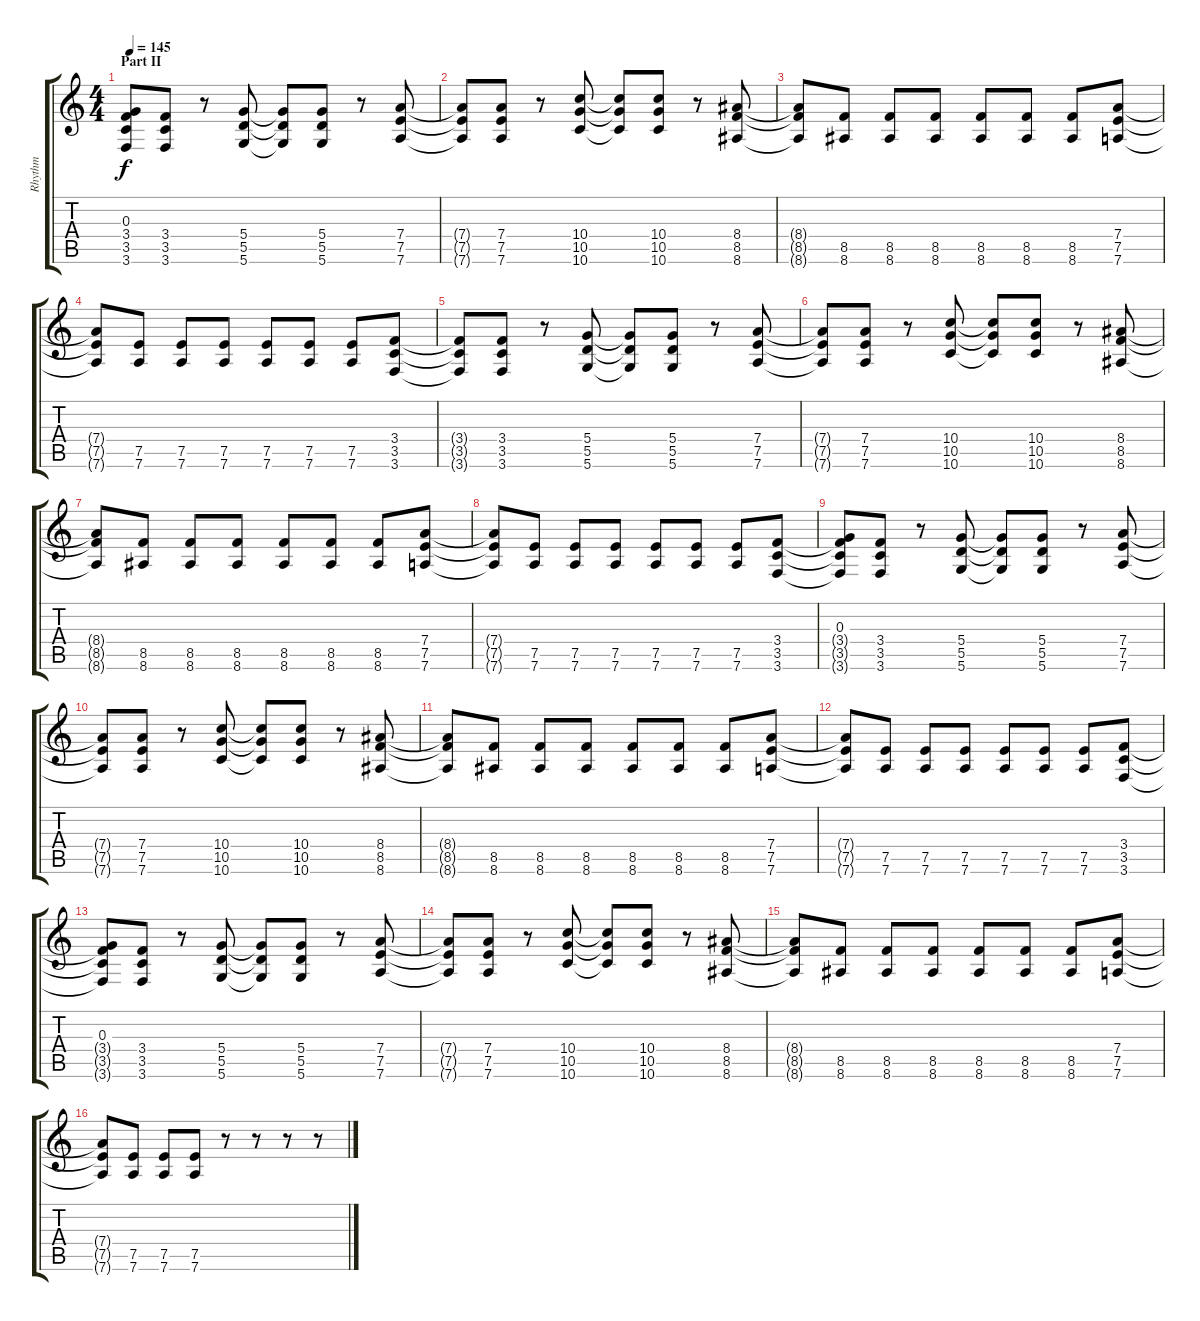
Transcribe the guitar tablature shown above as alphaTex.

\track ("Rhythm" "Rhythm") {instrument distortionguitar}
\staff {score tabs}
\tuning (E4 B3 G3 D3 A2 D2) {hide}
\ts (4 4)
\section ("" "Part II")
\tempo 145
\clef g2
\ks c
(0.3 3.4{t} 3.5{t} 3.6{t}).8{dy f} (3.4 3.5 3.6).8 r.8 (5.4 5.5 5.6).8 (5.4{t} 5.5{t} 5.6{t}).8 (5.4 5.5 5.6).8 r.8 (7.4 7.5 7.6).8 |
(7.4{t} 7.5{t} 7.6{t}).8 (7.4 7.5 7.6).8 r.8 (10.4 10.5 10.6).8 (10.4{t} 10.5{t} 10.6{t}).8 (10.4 10.5 10.6).8 r.8 (8.4 8.5 8.6).8 |
(8.4{t} 8.5{t} 8.6{t}).8 (8.5 8.6).8 (8.5 8.6).8 (8.5 8.6).8 (8.5 8.6).8 (8.5 8.6).8 (8.5 8.6).8 (7.4 7.5 7.6).8 |
(7.4{t} 7.5{t} 7.6{t}).8 (7.5 7.6).8 (7.5 7.6).8 (7.5 7.6).8 (7.5 7.6).8 (7.5 7.6).8 (7.5 7.6).8 (3.4 3.5 3.6).8 |
(3.4{t} 3.5{t} 3.6{t}).8 (3.4 3.5 3.6).8 r.8 (5.4 5.5 5.6).8 (5.4{t} 5.5{t} 5.6{t}).8 (5.4 5.5 5.6).8 r.8 (7.4 7.5 7.6).8 |
(7.4{t} 7.5{t} 7.6{t}).8 (7.4 7.5 7.6).8 r.8 (10.4 10.5 10.6).8 (10.4{t} 10.5{t} 10.6{t}).8 (10.4 10.5 10.6).8 r.8 (8.4 8.5 8.6).8 |
(8.4{t} 8.5{t} 8.6{t}).8 (8.5 8.6).8 (8.5 8.6).8 (8.5 8.6).8 (8.5 8.6).8 (8.5 8.6).8 (8.5 8.6).8 (7.4 7.5 7.6).8 |
(7.4{t} 7.5{t} 7.6{t}).8 (7.5 7.6).8 (7.5 7.6).8 (7.5 7.6).8 (7.5 7.6).8 (7.5 7.6).8 (7.5 7.6).8 (3.4 3.5 3.6).8 |
(0.3 3.4{t} 3.5{t} 3.6{t}).8 (3.4 3.5 3.6).8 r.8 (5.4 5.5 5.6).8 (5.4{t} 5.5{t} 5.6{t}).8 (5.4 5.5 5.6).8 r.8 (7.4 7.5 7.6).8 |
(7.4{t} 7.5{t} 7.6{t}).8 (7.4 7.5 7.6).8 r.8 (10.4 10.5 10.6).8 (10.4{t} 10.5{t} 10.6{t}).8 (10.4 10.5 10.6).8 r.8 (8.4 8.5 8.6).8 |
(8.4{t} 8.5{t} 8.6{t}).8 (8.5 8.6).8 (8.5 8.6).8 (8.5 8.6).8 (8.5 8.6).8 (8.5 8.6).8 (8.5 8.6).8 (7.4 7.5 7.6).8 |
(7.4{t} 7.5{t} 7.6{t}).8 (7.5 7.6).8 (7.5 7.6).8 (7.5 7.6).8 (7.5 7.6).8 (7.5 7.6).8 (7.5 7.6).8 (3.4 3.5 3.6).8 |
(0.3 3.4{t} 3.5{t} 3.6{t}).8 (3.4 3.5 3.6).8 r.8 (5.4 5.5 5.6).8 (5.4{t} 5.5{t} 5.6{t}).8 (5.4 5.5 5.6).8 r.8 (7.4 7.5 7.6).8 |
(7.4{t} 7.5{t} 7.6{t}).8 (7.4 7.5 7.6).8 r.8 (10.4 10.5 10.6).8 (10.4{t} 10.5{t} 10.6{t}).8 (10.4 10.5 10.6).8 r.8 (8.4 8.5 8.6).8 |
(8.4{t} 8.5{t} 8.6{t}).8 (8.5 8.6).8 (8.5 8.6).8 (8.5 8.6).8 (8.5 8.6).8 (8.5 8.6).8 (8.5 8.6).8 (7.4 7.5 7.6).8 |
(7.4{t} 7.5{t} 7.6{t}).8 (7.5 7.6).8 (7.5 7.6).8 (7.5 7.6).8 r.8 r.8 r.8 r.8
